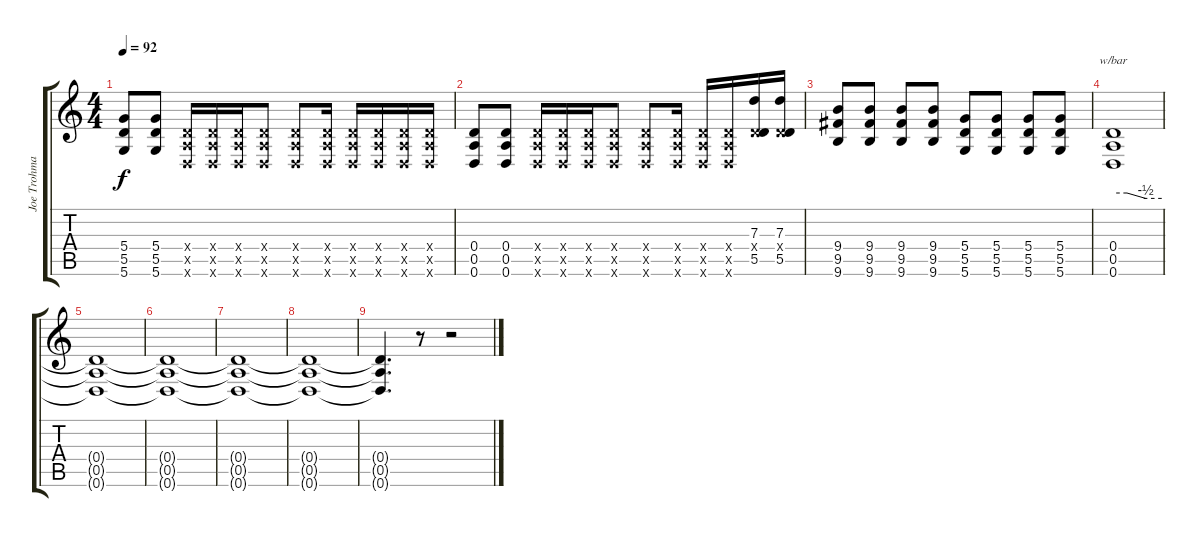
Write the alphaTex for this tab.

\track ("Joe Trohman" "Joe Trohma") {instrument distortionguitar}
\staff {score tabs}
\tuning (E4 B3 G3 D3 A2 D2) {hide}
\ts (4 4)
\tempo 92
\clef g2
\ks c
(5.4 5.5 5.6).8{dy f} (5.4 5.5 5.6).8 (0.4{x} 0.5{x} 0.6{x}).16 (0.4{x} 0.5{x} 0.6{x}).16 (0.4{x} 0.5{x} 0.6{x}).16 (0.4{x} 0.5{x} 0.6{x}).8 (0.4{x} 0.5{x} 0.6{x}).8 (0.4{x} 0.5{x} 0.6{x}).16 (0.4{x} 0.5{x} 0.6{x}).16 (0.4{x} 0.5{x} 0.6{x}).16 (0.4{x} 0.5{x} 0.6{x}).16 (0.4{x} 0.5{x} 0.6{x}).16 |
(0.4 0.5 0.6).8 (0.4 0.5 0.6).8 (0.4{x} 0.5{x} 0.6{x}).16 (0.4{x} 0.5{x} 0.6{x}).16 (0.4{x} 0.5{x} 0.6{x}).16 (0.4{x} 0.5{x} 0.6{x}).8 (0.4{x} 0.5{x} 0.6{x}).8 (0.4{x} 0.5{x} 0.6{x}).16 (0.4{x} 0.5{x} 0.6{x}).16 (0.4{x} 0.5{x} 0.6{x}).16 (7.3 0.4{x} 5.5).16 (7.3 0.4{x} 5.5).16 |
(9.4 9.5 9.6).8 (9.4 9.5 9.6).8 (9.4 9.5 9.6).8 (9.4 9.5 9.6).8 (5.4 5.5 5.6).8 (5.4 5.5 5.6).8 (5.4 5.5 5.6).8 (5.4 5.5 5.6).8 |
(0.4 0.5 0.6).1{tbe (custom default 0 0 17 0 40 -2 60 -2) volume 10} |
(0.4{t} 0.5{t} 0.6{t}).1 |
(0.4{t} 0.5{t} 0.6{t}).1 |
(0.4{t} 0.5{t} 0.6{t}).1{volume 4} |
(0.4{t} 0.5{t} 0.6{t}).1 |
(0.4{t} 0.5{t} 0.6{t}).4{d} r.8 r.2
